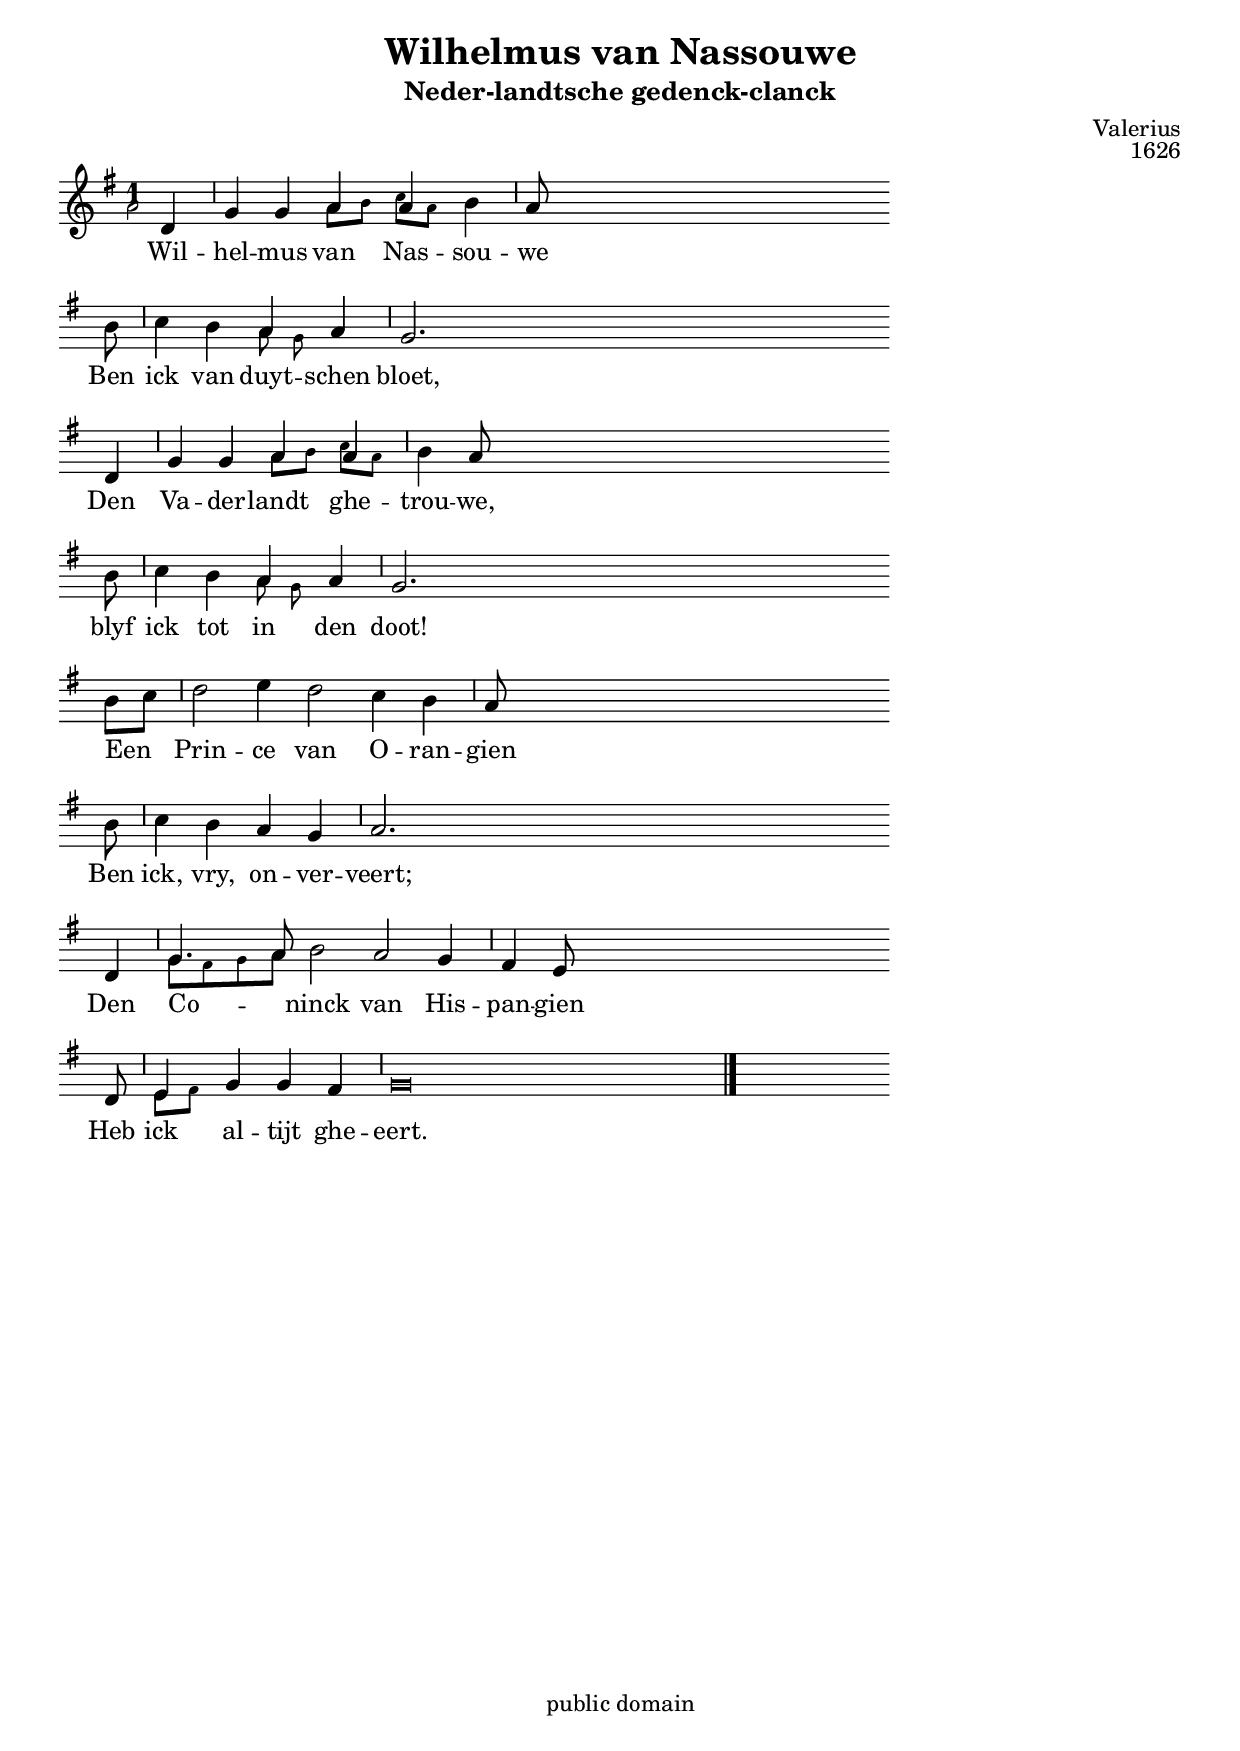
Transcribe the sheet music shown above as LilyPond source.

\version "2.7.10"

\header {
  texidoc = "Wilhelmus van Nassouwe"
  title = "Wilhelmus van Nassouwe"
  composer = "Valerius"
  subtitle = "Neder-landtsche gedenck-clanck"
  opus = "1626"
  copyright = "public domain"
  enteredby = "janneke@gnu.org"
}

%% hymn tricks
#(define (prepend-grob-property grob-name
	  grob-prop entry)
  (lambda (context)
   (let*
    ((grob-def (ly:context-property context grob-name)))
    (if (pair? grob-def)
     (ly:context-pushpop-property context grob-name grob-prop
      (cons
       entry
       (assoc-get grob-prop (car grob-def))))))))

#(define (set-extra-space grob-name entry value)
  (prepend-grob-property grob-name 'space-alist
   (cons entry (cons 'extra-space value))))

noclefs =  {
  s1
  \override Staff.Clef #'break-visibility =
    #all-invisible
}

setMargins = {
  %% first line left margin
  %% justified:
  %% \context Staff \applyContext #(set-extra-space 'TimeSignature 'first-note 4.5)
  %% raggedright:
  \context Staff \applyContext #(set-extra-space 'TimeSignature 'first-note 9.5)
  
  %% next lines left margin
  \context Staff \applyContext #(set-extra-space 'KeySignature 'staff-bar 15)
  
  %% next lines small key-signature margin
  \context Staff \applyContext #(set-extra-space 'LeftEdge 'key-signature 1.0)
}

pipeSymbol = {
  %% Set height of bar line to 2 staff-spaces
  \once \override Staff.BarLine #'bar-size = #2
  %% Move barline one staff-space up
  \once \override Staff.BarLine #'extra-offset = #'(0 . 1)
  \bar "|"
}

myBreak = { \bar "" \break }

\layout {
  indent = 0.0\mm
  linewidth = 120.0\mm
  textheight = 270.0\mm
}

voice =  \relative c' {
  \clef violin
  \key g \major
  d4 | g g a a b | a8 \myBreak
  b8 | c4 b a a | g2. \myBreak

  d4 | g g a a | b a8 \myBreak
  b8 | c4 b a a| g2.  \myBreak

  %% Hack for better left tekst margin
  %% b8[ c] | d2 e4 d2 c4 | b a8 \myBreak
  \set melismaBusyProperties = #'()
  b8[ c] |
  \unset melismaBusyProperties
  d2 e4 d2 c4 b | a8 \myBreak
  b8 | c4 b a g | a2. \myBreak

  d,4 | g4.\melisma a8\melismaEnd b2 a2 g4 | fis e8 \myBreak
  d8 | e4 g g fis | 
  
  \override NoteHead #'style = #'neomensural

  g\breve

  %% justified lines:
  %%\override Staff.BarLine #'extra-offset = #'(12 . 0)
  %% raggedright:
  \override Staff.BarLine #'extra-offset = #'(23 . 0)
  \bar "|."
}

stich =  \relative c'' {
  \override Staff.NoteCollision #'merge-differently-dotted = ##t
  \set fontSize = #-3
  \override Stem #'length-fraction = #(magstep -3)

  \voiceTwo
  \partial 4
  s4 s s a8[ b] c[ a] s4.
  s8 s4 s a8 g s4 s2.

  s4 s s a8[ b] c[ a] s4.
  s8 s4 s a8 g s4 s2.
  
  s8 s s2 s4 s2 s4 s s8
  s8 s4 s s s s2.

  s4 g8[ fis g a] s2 s2 s4 s s8
  s8 e8[ fis]
}

modernText = \lyricmode {
  Wil -- hel -- mus van Nas -- sou -- we
  ben ik van duit -- sen bloed,

  den va -- der -- land ge -- trou -- we
  blijf ik tot in den dood.

  Een prin -- se van O -- ran -- je
  ben ik vrij on -- ver -- veerd,

  den ko -- ning van His -- pan -- je
  heb ik al -- tijd ge -- eerd.
}

text = \lyricmode {
  Wil -- hel -- mus van Nas -- sou -- we
  Ben ick van duyt -- schen bloet,
  Den Va -- der -- landt ghe -- trou -- we,
  blyf ick tot in den doot!
  %% Hack for better left text margin:
  %% Een Prin -- ce van O -- ran -- gien
  Een " " Prin -- ce van O -- ran -- gien
  Ben ick, vry, on -- ver -- veert;
  Den Co -- ninck van His -- pan -- gien
  Heb ick al -- tijt ghe -- eert.
}

oneHalfNoteTime = \markup {
  \override #'(baseline-skip . 0)
  \column { \line { \number "1" } \line { \smaller \smaller \note #"2" #-0.5 } }
}

\layout {
  raggedright = ##t

  \context {
    \Score
    %% defaults
    %% (shortest-duration-space . 2.0)
    %% (spacing-increment . 1.2)
    %% (base-shortest-duration . ,(ly:make-moment 1 8))
    %% wider spacing
    \override SpacingSpanner #'shortest-duration-space = #3.0
    \override SpacingSpanner #'spacing-increment = #1.2
    \override SpacingSpanner #'base-shortest-duration = #(ly:make-moment 1 8)
  }
}

\score {
  \context Score <<
    \context Staff <<
      \override Staff.StaffSymbol #'width = #'80
      \set Staff.autoBeaming = ##f
      \set Score.timing = ##f
      \setMargins
     
      %% Less vertical space needed with lyrics
      \set Staff.minimumVerticalExtent = #'(2 . 2)
      
      %% Custom time signature
      \override Staff.TimeSignature #'print-function = #Text_interface::print
      \override Staff.TimeSignature #'text = #oneHalfNoteTime
      \noclefs
    
      \context Voice = "voice" \voice
      \context Voice = "stich" \stich
    >>
    \lyricsto "voice" \new Lyrics {
      \set minimumVerticalExtent = #'(2 . 2)
      \text
    }
  >>
  \layout {}
  \midi {}
}

%%% Local variables:
%%% LilyPond-indent-level:2
%%% End:
